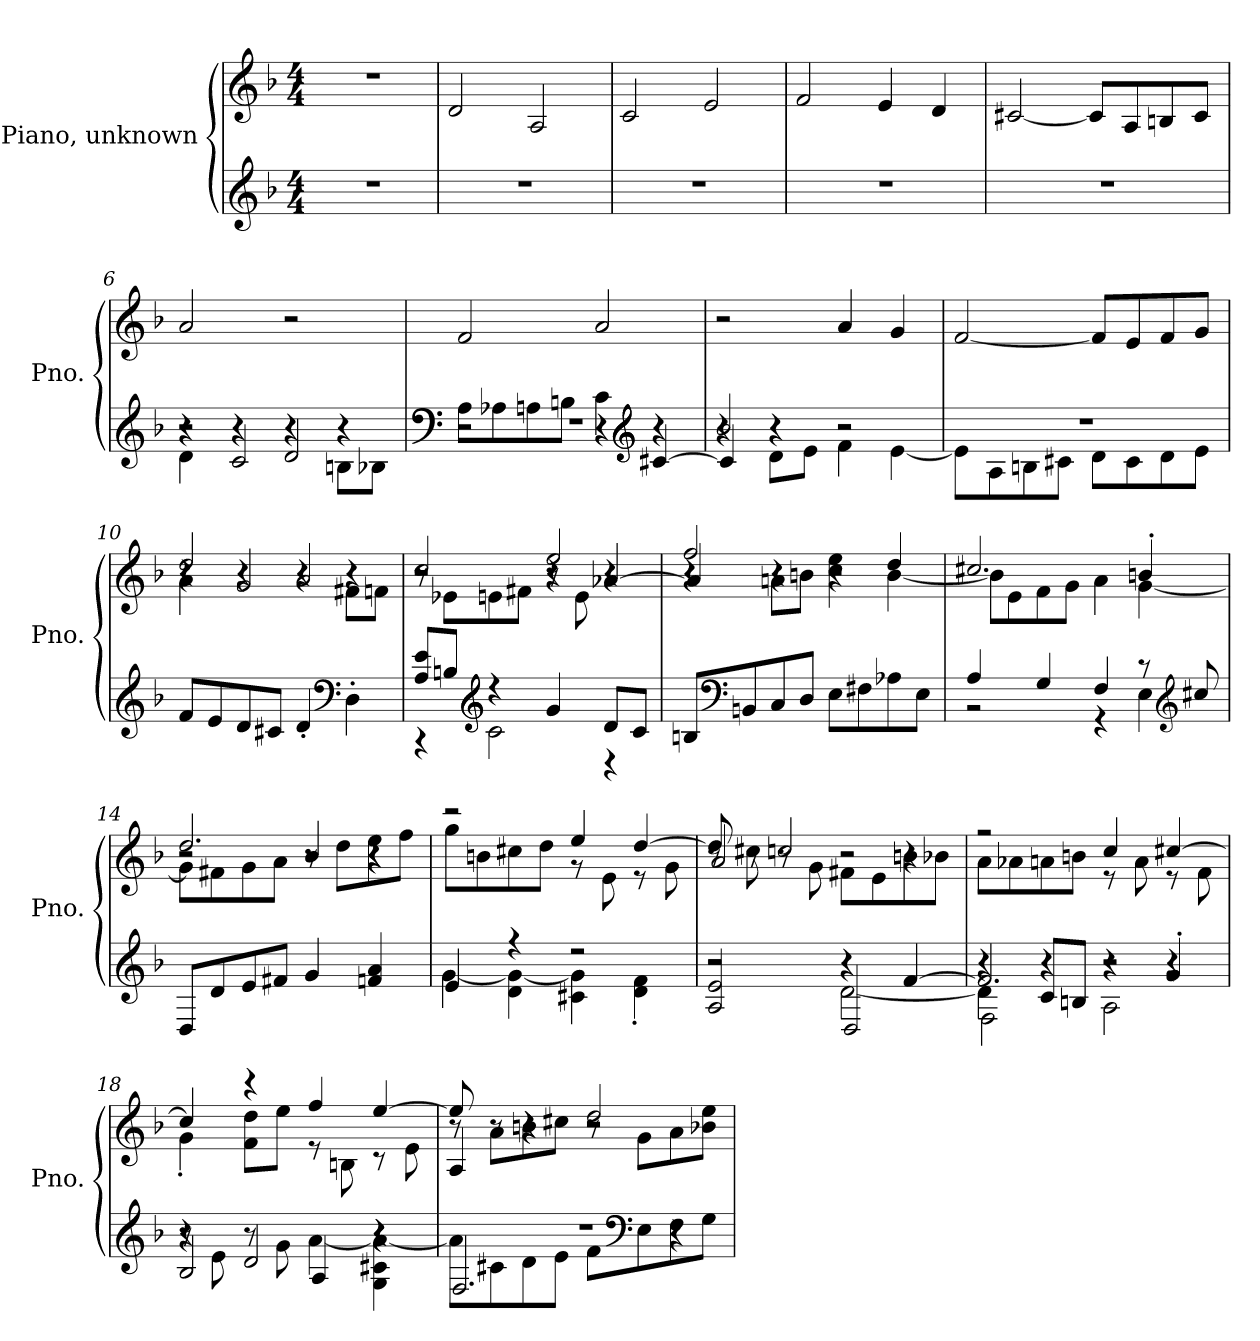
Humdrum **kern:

**kern	**kern
*part1	*part1
*staff2	*staff1
*I"Piano, unknown	*
*I'Pno.	*
*clefG2	*clefG2
*k[b-]	*k[b-]
*M4/4	*M4/4
*MM120	*MM120
=1	=1
1r	1r
=2	=2
1r	2d/
.	2A/
=3	=3
1r	2c/
.	2e/
=4	=4
1r	2f/
.	4e/
.	4d/
=5	=5
1r	[2c#X/
.	8c#/L]
.	8A/
.	8Bn/
.	8c#/J
=6	=6
*^	*
*	*^	*
2r	4d\	4r	2a/
.	4r	2c/	.
2d/	4r	.	2r
.	8Bn\L	4r	.
.	8B-X\J	.	.
=7	=7	=7	=7
*clefF4	*	*	*
1r	8A\L	2r	2f/
.	8A-X\	.	.
.	8An\	.	.
.	8Bn\J	.	.
.	4c\	4r	2a/
*clefG2	*	*	*
.	4r	[4c#X/	.
!!LO:LB:g=z
=8	=8	=8	=8
2b-/	4r	4c#/]	2r
.	8d\L	4r	.
.	8e\J	.	.
2r	4f\	2r	4a/
.	[4e\	.	4g/
*	*v	*v	*
=9	=9	=9
1r	8e\L]	[2f/
.	8A\	.
.	8Bn\	.
.	8c#X\J	.
.	8d\L	8f/L]
.	8c#\	8e/
.	8d\	8f/
.	8e\J	8g/J
*v	*v	*
=10	=10
*	*^
*	*	*^
8f/L	2dd/	4a\	4r
8e/	.	.	.
8d/	.	4r	2g/
8c#X/J	.	.	.
4d'/	2a/	4r	.
*clefF4	*	*	*
4D'\	.	8f#X\L	4r
.	.	8fn\J	.
=11	=11	=11	=11
*^	*	*	*
8A/ 8e/L	4r	2cc/	8r	2r
8Bn/J	.	.	8e-X\L	.
*clefG2	*	*	*	*
4r	2c\	.	8en\	.
.	.	.	8f#X\J	.
4g/	.	2ee/	8r	4r
.	.	.	8e\	.
8d/L	4r	.	4r	[4a-X/
8c/J	.	.	.	.
*v	*v	*	*	*
!!LO:LB:g=z	!!	!!
=12	=12	=12	=12
8Bn/L	2ff/	4r	4a-/]
*clefF4	*	*	*
8BBn/	.	.	.
8C/	.	8an\L	4r
8D/J	.	8bn\J	.
8E\L	4r	4cc\ 4ee\	2r
8F#X\	.	.	.
8A-X\	4dd/	[4b\	.
8E\J	.	.	.
*	*	*v	*v
=13	=13	=13
*^	*	*
4A/	2r	2.cc#X/	8b\L]
.	.	.	8e\
4G/	.	.	8f\
.	.	.	8g\J
4F/	4r	.	4a\
8r	4E\	4bn'/	[4g\
*clefG2	*	*	*
8cc#X/	.	.	.
*v	*v	*	*
=14	=14	=14
*	*	*^
8D/L	2.dd/	8g\L]	2r
8d/	.	8f#X\	.
8e/	.	8g\	.
8f#X/J	.	8a\J	.
4g/	.	8r	4b-/
.	.	8dd\L	.
4fn/ 4a/	4r	8ee\	4r
.	.	8ff\J	.
*	*	*v	*v
!!LO:LB:g=z
=15	=15	=15
*^	*	*
4e/	[4g\	2r	8gg\L
.	.	.	8bn\
4r	4d\ 4g\_	.	8cc#X\
.	.	.	8dd\J
2r	4c#X\ 4g\]	4ee/	8r
.	.	.	8e\
.	4d\' 4f\'	[4dd/	8r
.	.	.	8g\
=16	=16	=16	=16
*	*^	*	*^
2r	2r	2A/ 2e/	8dd/]	8r	2a/
.	.	.	8r	8cc#X\	.
.	.	.	2ccn/	8r	.
.	.	.	.	8g\	.
4r	[2d\	2D/	.	8f#X\L	2r
.	.	.	.	8e\	.
[4f/	.	.	4r	8bn\	.
.	.	.	.	8b-X\J	.
*	*	*	*	*v	*v
=17	=17	=17	=17	=17
*	*	*^	*	*
2.f/]	4d\]	4r	2F\	2r	8a\L
.	.	.	.	.	8a-X\
.	4r	8c/L	.	.	8an\
.	.	8Bn/J	.	.	8bn\J
.	2r	4r	2A\	4cc/	8r
.	.	.	.	.	8a\
4r	.	4g'/	.	[4cc#X/	8r
.	.	.	.	.	8f\
*	*	*v	*v	*	*
=18	=18	=18	=18	=18
4r	8r	2B-/	4cc#/]	4g'\
.	8e\	.	.	.
2d/	8r	.	4r	8f\ 8dd\L
.	8g\	.	.	8ee\J
.	[4a\	4A/	4ff/	8r
.	.	.	.	8Bn\
4r	4G\ 4c#X\ 4a\_	4r	[4ee/	8r
.	.	.	.	8e\
!!LO:LB:g=z
=19	=19	=19	=19	=19
*	*	*	*	*^
1r	8a\L]	2.F/	8ee/]	8r	4A/
.	8c#X\	.	8r	8a\L	.
.	8d\	.	4r	8bn\	4r
.	8e\J	.	.	8cc#X\J	.
.	8f\L	.	2dd/	8r	2r
*clefF4	*	*	*	*	*
.	8E\	.	.	8g\L	.
.	8F\	4r	.	8a\	.
.	8G\J	.	.	8b-X\ 8ee\J	.
*v	*v	*v	*	*	*
*	*v	*v	*v
=	=
*-	*-
